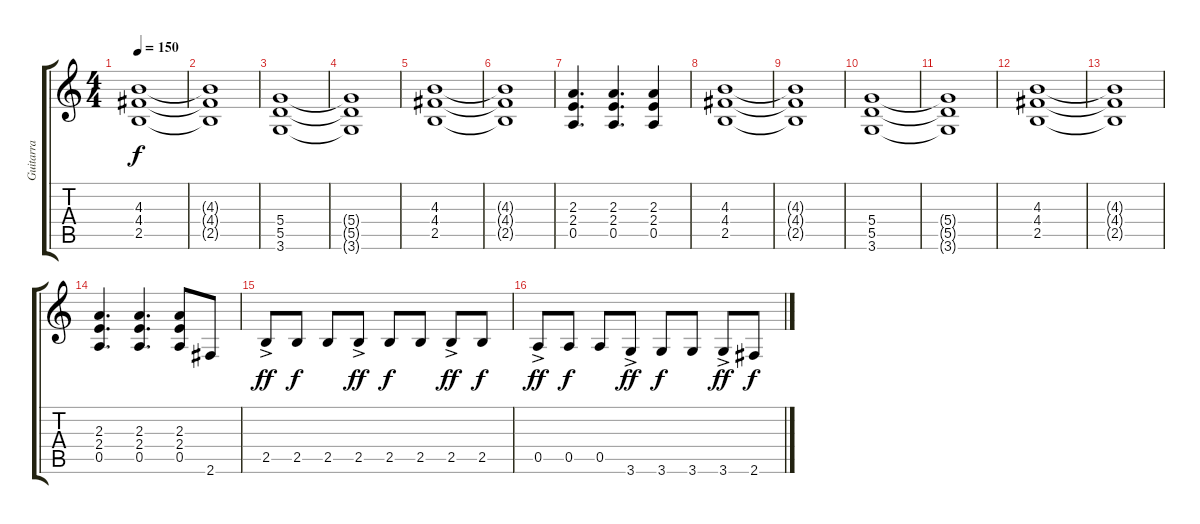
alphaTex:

\track ("Guitarra" "Guitarra") {instrument distortionguitar}
\staff {score tabs}
\tuning (E4 B3 G3 D3 A2 E2) {hide}
\ts (4 4)
\tempo 150
\clef g2
\ks c
(4.3 4.4 2.5).1{dy f} |
(4.3{t} 4.4{t} 2.5{t}).1 |
(5.4 5.5 3.6).1 |
(5.4{t} 5.5{t} 3.6{t}).1 |
(4.3 4.4 2.5).1 |
(4.3{t} 4.4{t} 2.5{t}).1 |
(2.3 2.4 0.5).4{d} (2.3 2.4 0.5).4{d} (2.3 2.4 0.5).4 |
(4.3 4.4 2.5).1 |
(4.3{t} 4.4{t} 2.5{t}).1 |
(5.4 5.5 3.6).1 |
(5.4{t} 5.5{t} 3.6{t}).1 |
(4.3 4.4 2.5).1 |
(4.3{t} 4.4{t} 2.5{t}).1 |
(2.3 2.4 0.5).4{d} (2.3 2.4 0.5).4{d} (2.3 2.4 0.5).8 2.6.8 |
2.5{ac}.8{dy ff} 2.5.8{dy f} 2.5.8 2.5{ac}.8{dy ff} 2.5.8{dy f} 2.5.8 2.5{ac}.8{dy ff} 2.5.8{dy f} |
0.5{ac}.8{dy ff} 0.5.8{dy f} 0.5.8 3.6{ac}.8{dy ff} 3.6.8{dy f} 3.6.8 3.6{ac}.8{dy ff} 2.6.8{dy f}
